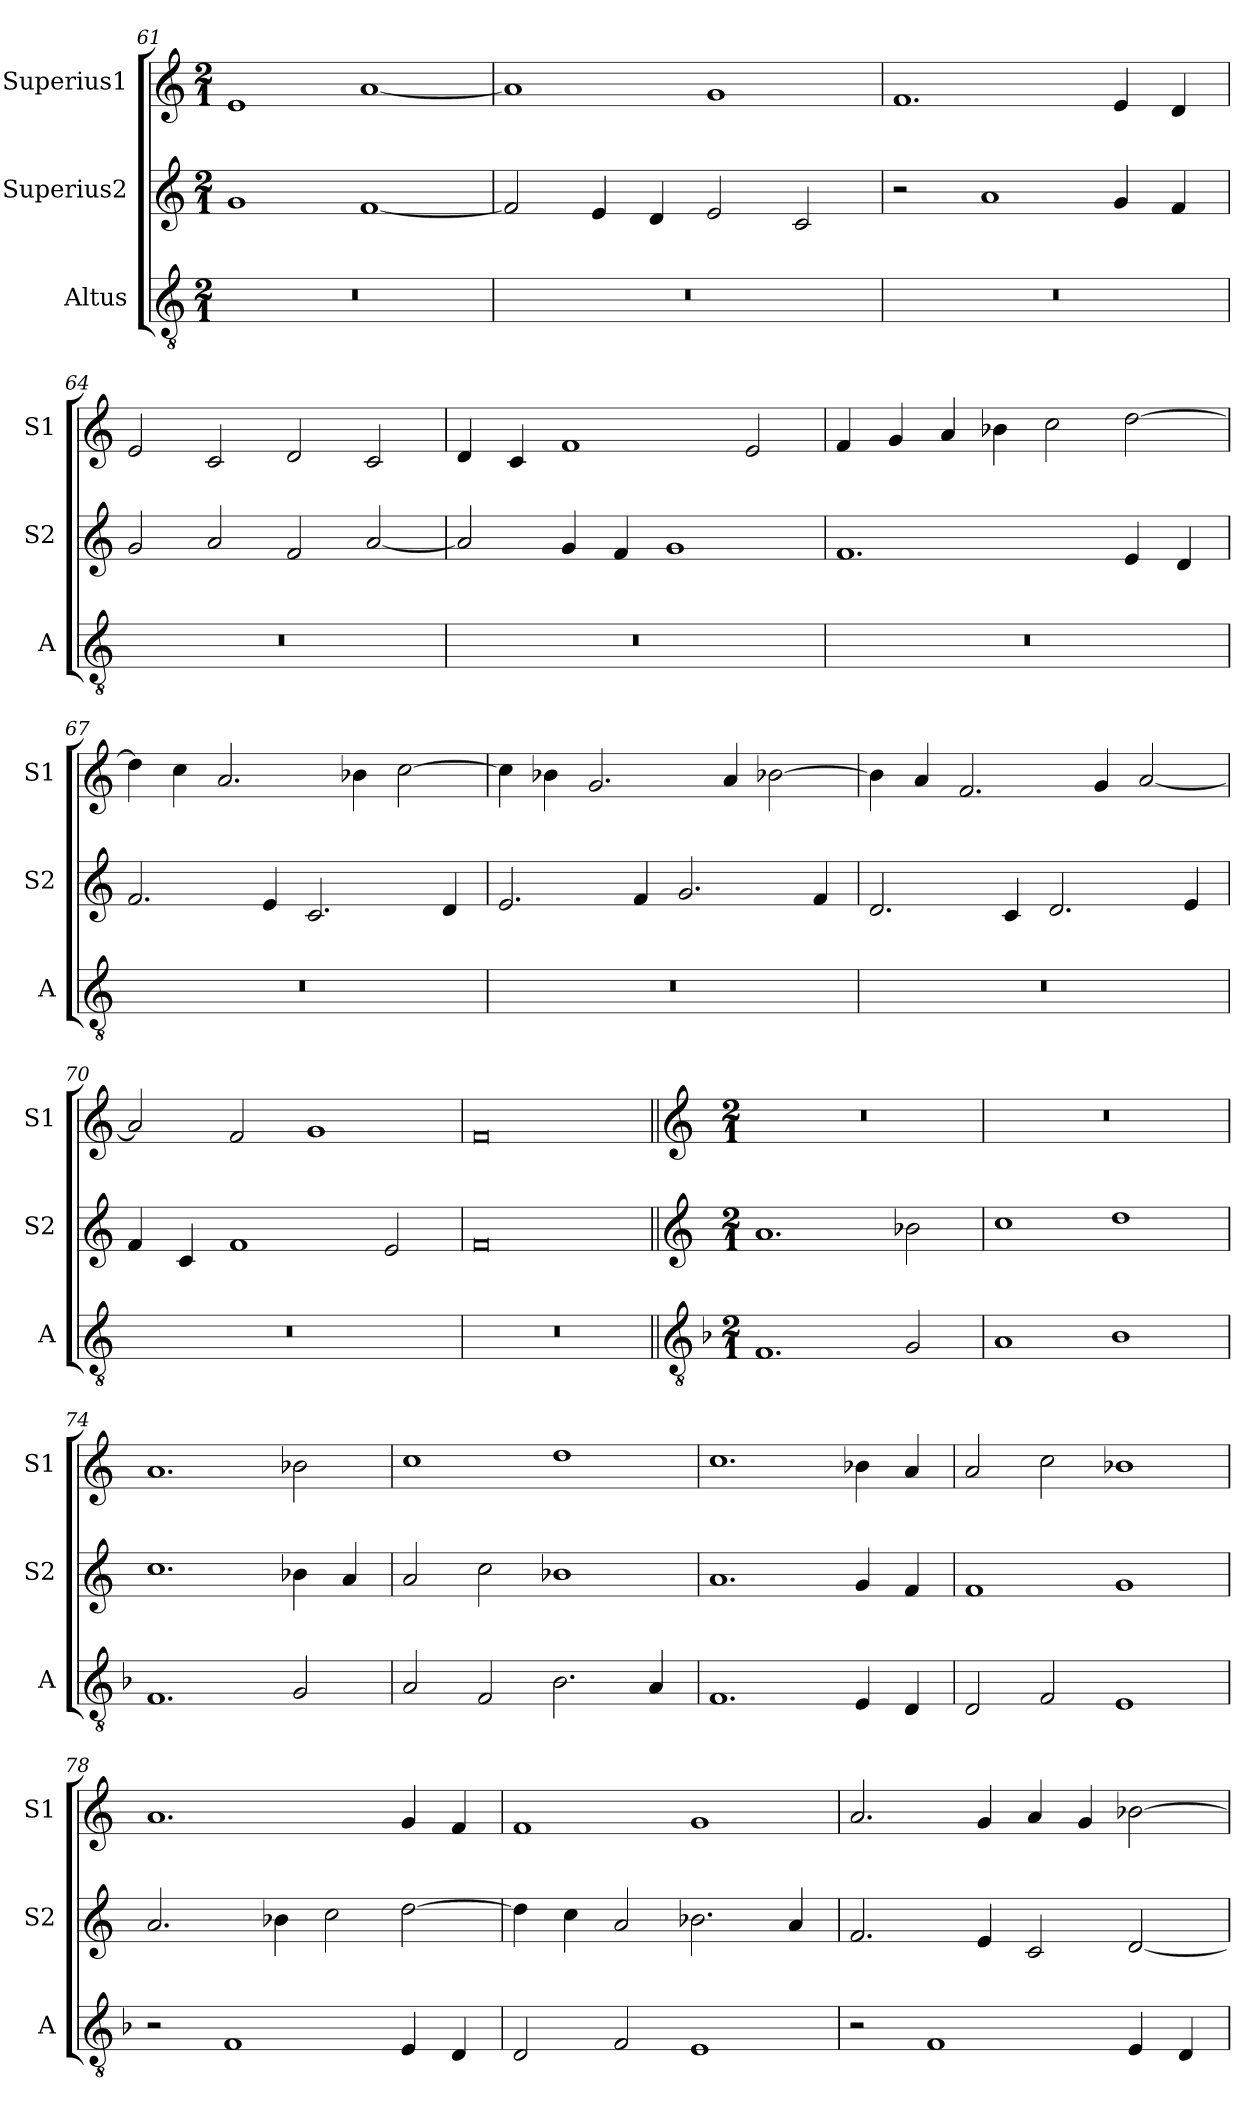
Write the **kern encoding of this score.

**kern	**kern	**kern
*part3	*part2	*part1
*staff3	*staff2	*staff1
*I"Altus	*I"Superius2	*I"Superius1
*I'A	*I'S2	*I'S1
*clefGv2	*clefG2	*clefG2
*k[]	*k[]	*k[]
*M2/1	*M2/1	*M2/1
=61	=61	=61
0r	1g	1e
.	[1f	[1a
=62	=62	=62
0r	2f/]	1a]
.	4e/	.
.	4d/	.
.	2e/	1g
.	2c/	.
=63	=63	=63
0r	2r	1.f
.	1a	.
.	4g/	4e/
.	4f/	4d/
=64	=64	=64
0r	2g/	2e/
.	2a/	2c/
.	2f/	2d/
.	[2a/	2c/
=65	=65	=65
0r	2a/]	4d/
.	.	4c/
.	4g/	1f
.	4f/	.
.	1g	.
.	.	2e/
=66	=66	=66
0r	1.f	4f/
.	.	4g/
.	.	4a/
.	.	4b-X\
.	.	2cc\
.	4e/	[2dd\
.	4d/	.
=67	=67	=67
0r	2.f/	4dd\]
.	.	4cc\
.	.	2.a/
.	4e/	.
.	2.c/	.
.	.	4b-X\
.	.	[2cc\
.	4d/	.
=68	=68	=68
0r	2.e/	4cc\]
.	.	4b-X\
.	.	2.g/
.	4f/	.
.	2.g/	.
.	.	4a/
.	.	[2b-X\
.	4f/	.
=69	=69	=69
0r	2.d/	4b-\]
.	.	4a/
.	.	2.f/
.	4c/	.
.	2.d/	.
.	.	4g/
.	.	[2a/
.	4e/	.
=70	=70	=70
0r	4f/	2a/]
.	4c/	.
.	1f	2f/
.	.	1g
.	2e/	.
=71	=71	=71
0r	0f	0f
!!LO:LB:g=z
=72||	=72||	=72||
*clefGv2	*clefG2	*clefG2
*k[b-]	*k[]	*k[]
*M2/1	*M2/1	*M2/1
1.F	1.a	0r
2G/	2b-X\	.
=73	=73	=73
1A	1cc	0r
1B-	1dd	.
=74	=74	=74
1.F	1.cc	1.a
2G/	4b-X\	2b-X\
.	4a/	.
=75	=75	=75
2A/	2a/	1cc
2F/	2cc\	.
2.B-\	1b-X	1dd
4A/	.	.
=76	=76	=76
1.F	1.a	1.cc
4E/	4g/	4b-X\
4D/	4f/	4a/
=77	=77	=77
2D/	1f	2a/
2F/	.	2cc\
1E	1g	1b-X
=78	=78	=78
2r	2.a/	1.a
1F	.	.
.	4b-X\	.
.	2cc\	.
4E/	[2dd\	4g/
4D/	.	4f/
=79	=79	=79
2D/	4dd\]	1f
.	4cc\	.
2F/	2a/	.
1E	2.b-X\	1g
.	4a/	.
=80	=80	=80
2r	2.f/	2.a/
1F	.	.
.	4e/	4g/
.	2c/	4a/
.	.	4g/
4E/	[2d/	[2b-X\
4D/	.	.
=	=	=
*-	*-	*-
